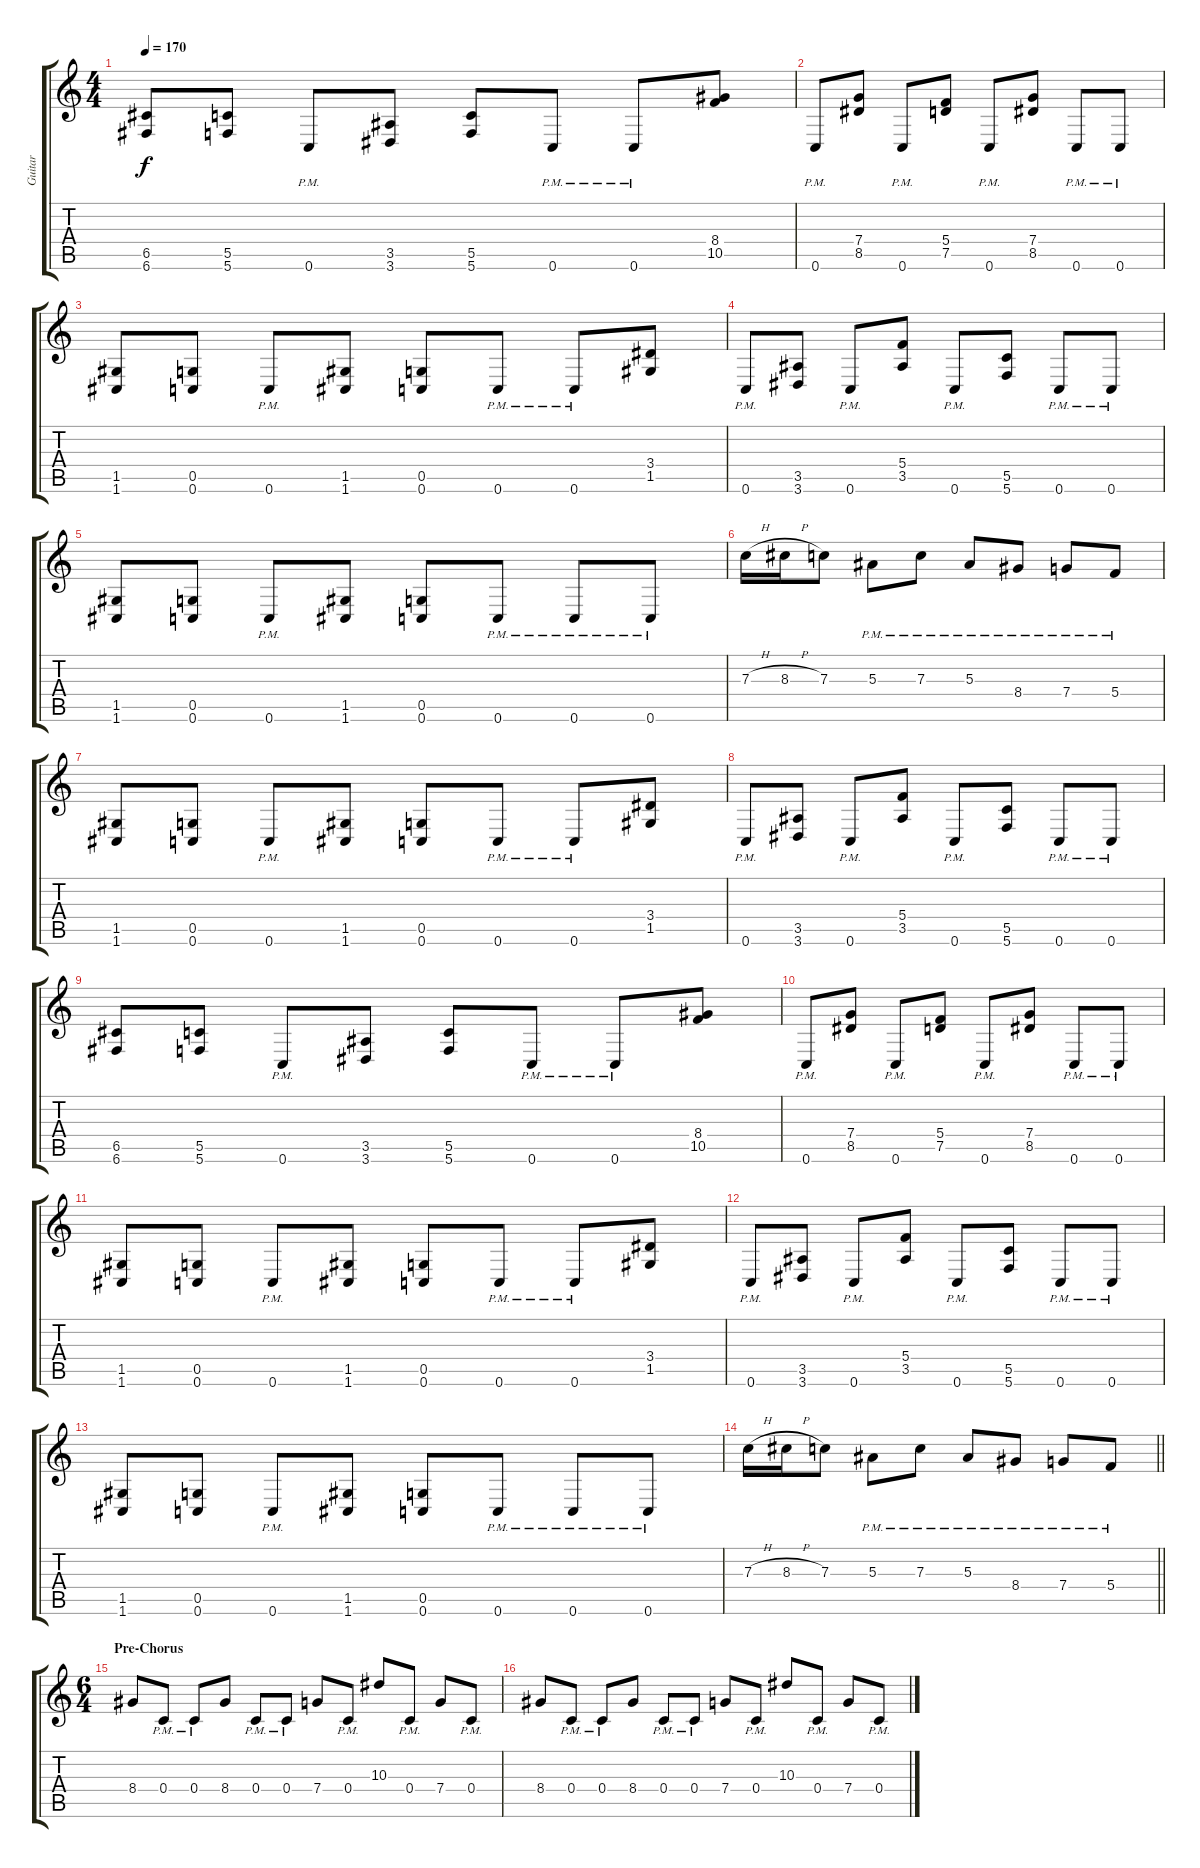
\track ("Guitar" "Guitar") {instrument overdrivenguitar}
\staff {score tabs}
\tuning (D4 A3 F3 C3 G2 C2) {hide}
\ts (4 4)
\tempo 170
\clef g2
\ks c
(6.5 6.6).8{dy f} (5.5 5.6).8 0.6{pm}.8 (3.5 3.6).8 (5.5 5.6).8 0.6{pm}.8 0.6{pm}.8 (8.4 10.5).8 |
0.6{pm}.8 (7.4 8.5).8 0.6{pm}.8 (5.4 7.5).8 0.6{pm}.8 (7.4 8.5).8 0.6{pm}.8 0.6{pm}.8 |
(1.5 1.6).8 (0.5 0.6).8 0.6{pm}.8 (1.5 1.6).8 (0.5 0.6).8 0.6{pm}.8 0.6{pm}.8 (3.4 1.5).8 |
0.6{pm}.8 (3.5 3.6).8 0.6{pm}.8 (5.4 3.5).8 0.6{pm}.8 (5.5 5.6).8 0.6{pm}.8 0.6{pm}.8 |
(1.5 1.6).8 (0.5 0.6).8 0.6{pm}.8 (1.5 1.6).8 (0.5 0.6).8 0.6{pm}.8 0.6{pm}.8 0.6{pm}.8 |
7.3{h}.16 8.3{h}.16 7.3.8 5.3{pm}.8 7.3{pm}.8 5.3{pm}.8 8.4{pm}.8 7.4{pm}.8 5.4{pm}.8 |
(1.5 1.6).8 (0.5 0.6).8 0.6{pm}.8 (1.5 1.6).8 (0.5 0.6).8 0.6{pm}.8 0.6{pm}.8 (3.4 1.5).8 |
0.6{pm}.8 (3.5 3.6).8 0.6{pm}.8 (5.4 3.5).8 0.6{pm}.8 (5.5 5.6).8 0.6{pm}.8 0.6{pm}.8 |
(6.5 6.6).8 (5.5 5.6).8 0.6{pm}.8 (3.5 3.6).8 (5.5 5.6).8 0.6{pm}.8 0.6{pm}.8 (8.4 10.5).8 |
0.6{pm}.8 (7.4 8.5).8 0.6{pm}.8 (5.4 7.5).8 0.6{pm}.8 (7.4 8.5).8 0.6{pm}.8 0.6{pm}.8 |
(1.5 1.6).8 (0.5 0.6).8 0.6{pm}.8 (1.5 1.6).8 (0.5 0.6).8 0.6{pm}.8 0.6{pm}.8 (3.4 1.5).8 |
0.6{pm}.8 (3.5 3.6).8 0.6{pm}.8 (5.4 3.5).8 0.6{pm}.8 (5.5 5.6).8 0.6{pm}.8 0.6{pm}.8 |
(1.5 1.6).8 (0.5 0.6).8 0.6{pm}.8 (1.5 1.6).8 (0.5 0.6).8 0.6{pm}.8 0.6{pm}.8 0.6{pm}.8 |
\barLineRight lightlight
7.3{h}.16 8.3{h}.16 7.3.8 5.3{pm}.8 7.3{pm}.8 5.3{pm}.8 8.4{pm}.8 7.4{pm}.8 5.4{pm}.8 |
\ts (6 4)
\section ("" "Pre-Chorus")
8.4.8 0.4{pm}.8 0.4{pm}.8 8.4.8 0.4{pm}.8 0.4{pm}.8 7.4.8 0.4{pm}.8 10.3.8 0.4{pm}.8 7.4.8 0.4{pm}.8 |
8.4.8 0.4{pm}.8 0.4{pm}.8 8.4.8 0.4{pm}.8 0.4{pm}.8 7.4.8 0.4{pm}.8 10.3.8 0.4{pm}.8 7.4.8 0.4{pm}.8
